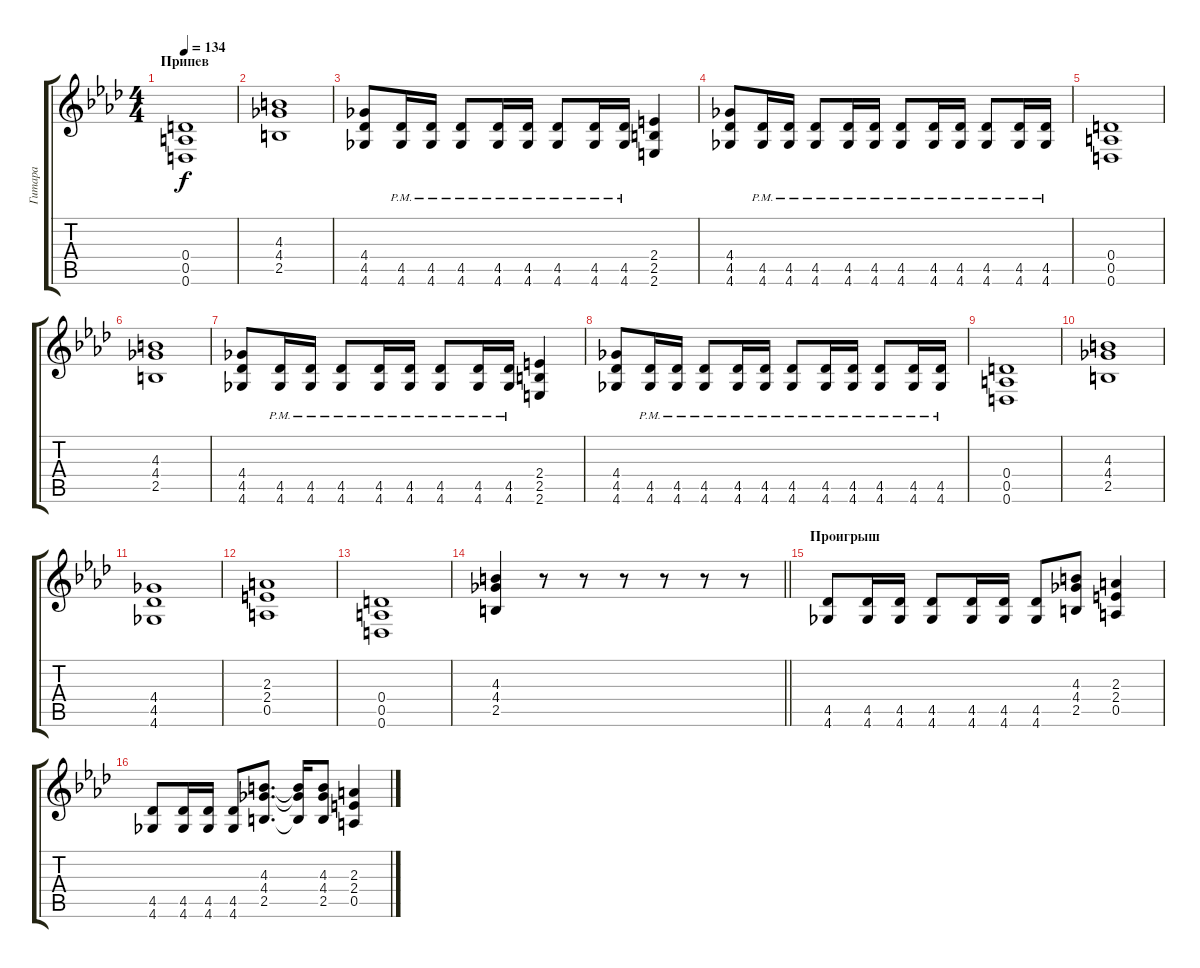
\track ("Гитара" "Гитара") {instrument distortionguitar}
\staff {score tabs}
\tuning (E4 B3 G3 D3 A2 D2) {hide}
\ts (4 4)
\section ("" "Припев")
\tempo 134
\clef g2
\ks fminor
(0.4 0.5 0.6).1{dy f} |
(4.3 4.4 2.5).1 |
(4.4 4.5 4.6).8 (4.5{pm} 4.6{pm}).16 (4.5{pm} 4.6{pm}).16 (4.5{pm} 4.6{pm}).8 (4.5{pm} 4.6{pm}).16 (4.5{pm} 4.6{pm}).16 (4.5{pm} 4.6{pm}).8 (4.5{pm} 4.6{pm}).16 (4.5{pm} 4.6{pm}).16 (2.4 2.5 2.6).4 |
(4.4 4.5 4.6).8 (4.5{pm} 4.6{pm}).16 (4.5{pm} 4.6{pm}).16 (4.5{pm} 4.6{pm}).8 (4.5{pm} 4.6{pm}).16 (4.5{pm} 4.6{pm}).16 (4.5{pm} 4.6{pm}).8 (4.5{pm} 4.6{pm}).16 (4.5{pm} 4.6{pm}).16 (4.5{pm} 4.6{pm}).8 (4.5{pm} 4.6{pm}).16 (4.5{pm} 4.6{pm}).16 |
(0.4 0.5 0.6).1 |
(4.3 4.4 2.5).1 |
(4.4 4.5 4.6).8 (4.5{pm} 4.6{pm}).16 (4.5{pm} 4.6{pm}).16 (4.5{pm} 4.6{pm}).8 (4.5{pm} 4.6{pm}).16 (4.5{pm} 4.6{pm}).16 (4.5{pm} 4.6{pm}).8 (4.5{pm} 4.6{pm}).16 (4.5{pm} 4.6{pm}).16 (2.4 2.5 2.6).4 |
(4.4 4.5 4.6).8 (4.5{pm} 4.6{pm}).16 (4.5{pm} 4.6{pm}).16 (4.5{pm} 4.6{pm}).8 (4.5{pm} 4.6{pm}).16 (4.5{pm} 4.6{pm}).16 (4.5{pm} 4.6{pm}).8 (4.5{pm} 4.6{pm}).16 (4.5{pm} 4.6{pm}).16 (4.5{pm} 4.6{pm}).8 (4.5{pm} 4.6{pm}).16 (4.5{pm} 4.6{pm}).16 |
(0.4 0.5 0.6).1 |
(4.3 4.4 2.5).1 |
(4.4 4.5 4.6).1 |
(2.3 2.4 0.5).1 |
(0.4 0.5 0.6).1 |
\barLineRight lightlight
(4.3 4.4 2.5).4 r.8 r.8 r.8 r.8 r.8 r.8 |
\section ("" "Проигрыш")
(4.5 4.6).8 (4.5 4.6).16 (4.5 4.6).16 (4.5 4.6).8 (4.5 4.6).16 (4.5 4.6).16 (4.5 4.6).8 (4.3 4.4 2.5).8 (2.3 2.4 0.5).4 |
(4.5 4.6).8 (4.5 4.6).16 (4.5 4.6).16 (4.5 4.6).8 (4.3 4.4 2.5).8{d} (4.3{t} 4.4{t} 2.5{t}).16 (4.3 4.4 2.5).8 (2.3 2.4 0.5).4
